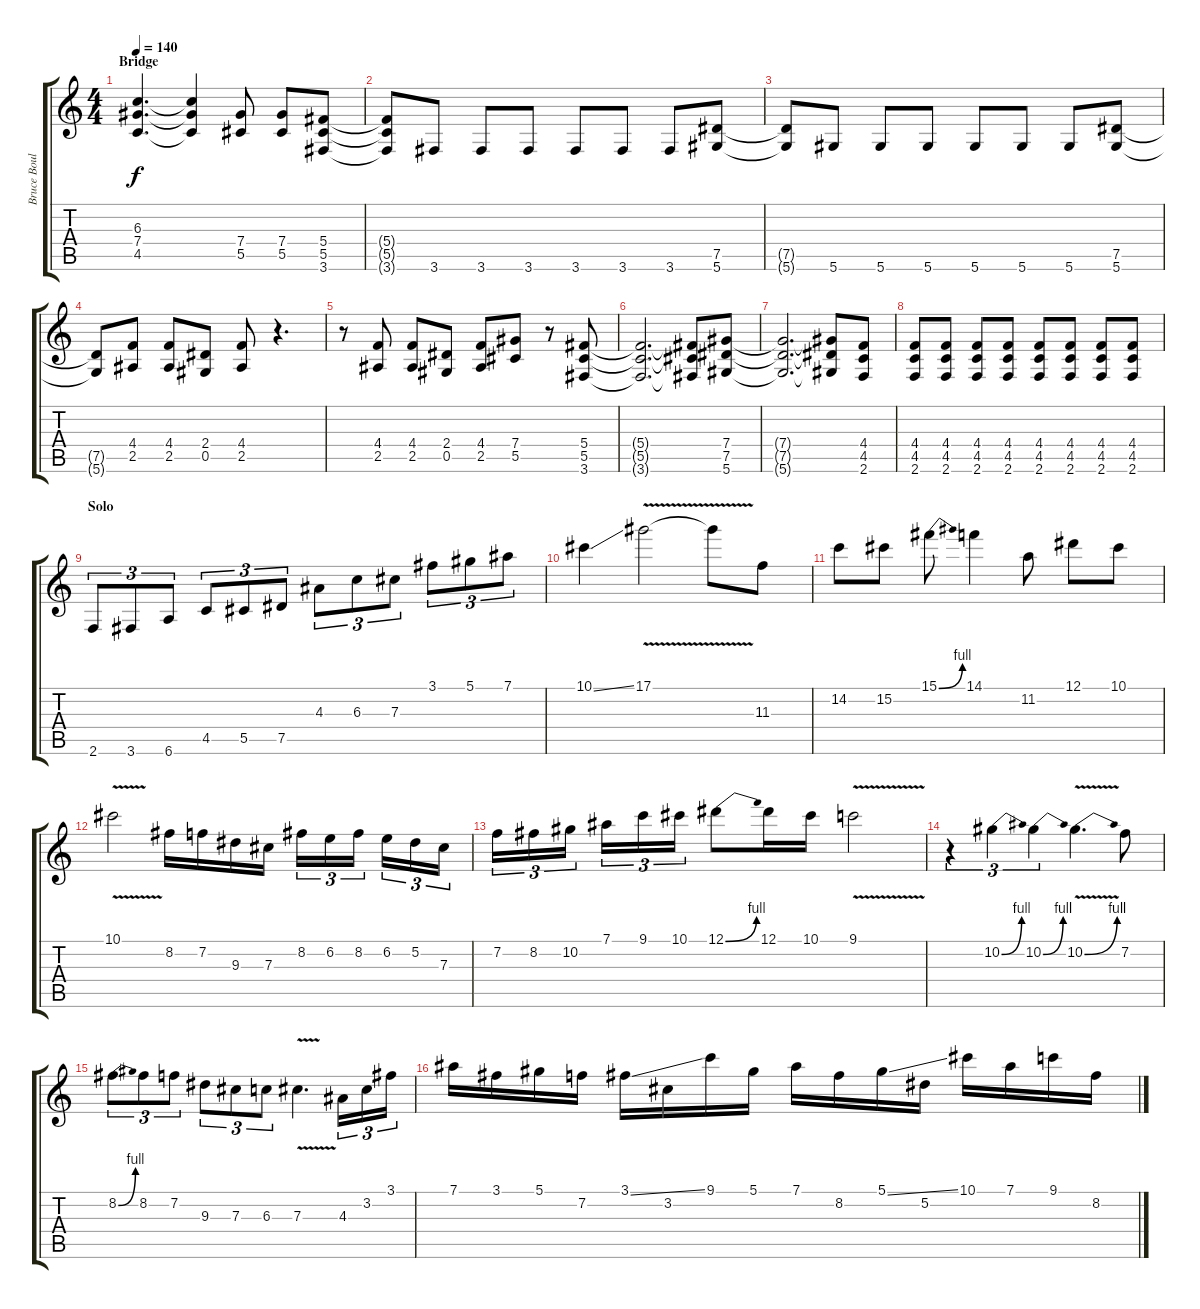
\track ("Bruce Boulliet" "Bruce Boul") {instrument distortionguitar}
\staff {score tabs}
\tuning (Eb4 Bb3 Gb3 Db3 Ab2 Eb2) {hide}
\ts (4 4)
\section ("" "Bridge")
\tempo 140
\clef g2
\ks c
(6.3{t} 7.4{t} 4.5{t}).4{d dy f} (6.3{t} 7.4{t} 4.5{t}).4 (7.4 5.5).8 (7.4 5.5).8 (5.4 5.5 3.6).8 |
(5.4{t} 5.5{t} 3.6{t}).8 3.6.8 3.6.8 3.6.8 3.6.8 3.6.8 3.6.8 (7.5 5.6).8 |
(7.5{t} 5.6{t}).8 5.6.8 5.6.8 5.6.8 5.6.8 5.6.8 5.6.8 (7.5 5.6).8 |
(7.5{t} 5.6{t}).8 (4.4 2.5).8 (4.4 2.5).8 (2.4 0.5).8 (4.4 2.5).8 r.4{d} |
r.8 (4.4 2.5).8 (4.4 2.5).8 (2.4 0.5).8 (4.4 2.5).8 (7.4 5.5).8 r.8 (5.4 5.5 3.6).8 |
(5.4{t} 5.5{t} 3.6{t}).2{d} (5.4{t} 5.5{t} 3.6{t}).8 (7.4 7.5 5.6).8 |
(7.4{t} 7.5{t} 5.6{t}).2{d} (7.4{t} 7.5{t} 5.6{t}).8 (4.4 4.5 2.6).8 |
(4.4 4.5 2.6).8 (4.4 4.5 2.6).8 (4.4 4.5 2.6).8 (4.4 4.5 2.6).8 (4.4 4.5 2.6).8 (4.4 4.5 2.6).8 (4.4 4.5 2.6).8 (4.4 4.5 2.6).8 |
\section ("" "Solo")
2.6.8{tu (3 2)} 3.6.8{tu (3 2)} 6.6.8{tu (3 2)} 4.5.8{tu (3 2)} 5.5.8{tu (3 2)} 7.5.8{tu (3 2)} 4.3.8{tu (3 2)} 6.3.8{tu (3 2)} 7.3.8{tu (3 2)} 3.1.8{tu (3 2)} 5.1.8{tu (3 2)} 7.1.8{tu (3 2)} |
10.1{ss}.4 17.1{v}.2 17.1{t}.8 11.3.8 |
14.2.8 15.2.8 15.1{be (bend 0 0 60 4)}.8 14.1.4 11.2.8 12.1.8 10.1.8 |
10.1{v}.2 8.2.16 7.2.16 9.3.16 7.3.16 8.2.16{tu (3 2)} 6.2.16{tu (3 2)} 8.2.16{tu (3 2)} 6.2.16{tu (3 2)} 5.2.16{tu (3 2)} 7.3.16{tu (3 2)} |
7.2.16{tu (3 2)} 8.2.16{tu (3 2)} 10.2.16{tu (3 2)} 7.1.16{tu (3 2)} 9.1.16{tu (3 2)} 10.1.16{tu (3 2)} 12.1{be (bend 0 0 60 4)}.8 12.1.16 10.1.16 9.1{v}.2 |
r.4{tu (3 2)} 10.2{be (bend 0 0 60 4)}.4{tu (3 2)} 10.2{be (bend 0 0 60 4)}.4{tu (3 2)} 10.2{be (bend 0 0 60 4) v}.4{d} 7.2.8 |
8.2{be (bend 0 0 60 4)}.8{tu (3 2)} 8.2.8{tu (3 2)} 7.2.8{tu (3 2)} 9.3.8{tu (3 2)} 7.3.8{tu (3 2)} 6.3.8{tu (3 2)} 7.3{v}.4{d} 4.3.16{tu (3 2)} 3.2.16{tu (3 2)} 3.1.16{tu (3 2)} |
7.1.16 3.1.16 5.1.16 7.2.16 3.1{ss}.16 3.2.16 9.1.16 5.1.16 7.1.16 8.2.16 5.1{ss}.16 5.2.16 10.1.16 7.1.16 9.1.16 8.2.16
